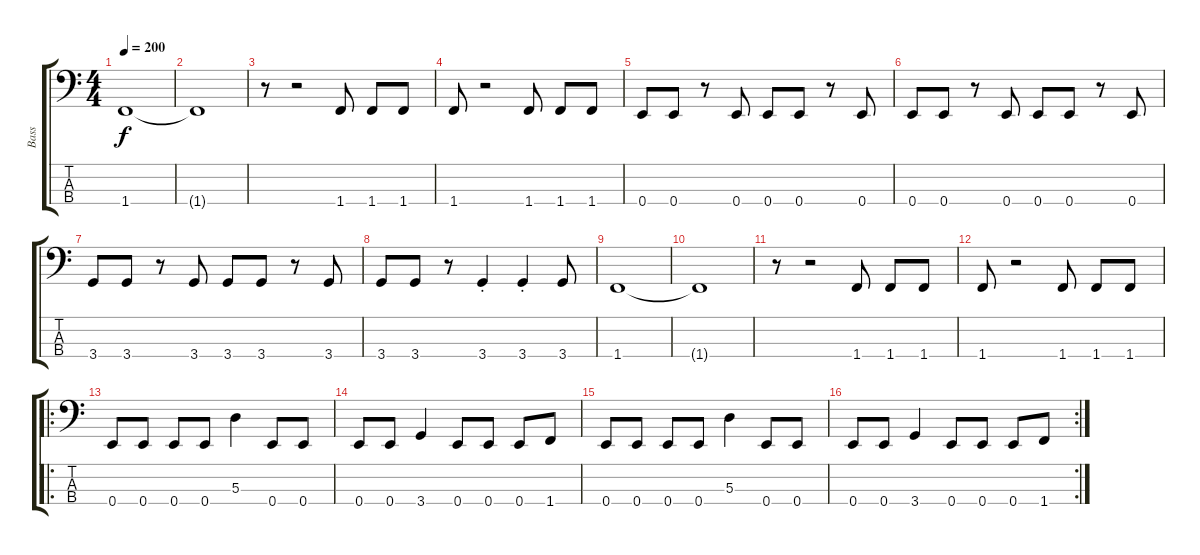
\track ("Bass" "Bass") {instrument electricbasspick}
\staff {score tabs}
\tuning (G2 D2 A1 E1) {hide}
\ts (4 4)
\tempo 200
\clef f4
\ks c
1.4.1{dy f} |
1.4{t}.1 |
r.8 r.2 1.4.8 1.4.8 1.4.8 |
1.4.8 r.2 1.4.8 1.4.8 1.4.8 |
0.4.8 0.4.8 r.8 0.4.8 0.4.8 0.4.8 r.8 0.4.8 |
0.4.8 0.4.8 r.8 0.4.8 0.4.8 0.4.8 r.8 0.4.8 |
3.4.8 3.4.8 r.8 3.4.8 3.4.8 3.4.8 r.8 3.4.8 |
3.4.8 3.4.8 r.8 3.4{st}.4 3.4{st}.4 3.4.8 |
1.4.1 |
1.4{t}.1 |
r.8 r.2 1.4.8 1.4.8 1.4.8 |
1.4.8 r.2 1.4.8 1.4.8 1.4.8 |
\ro
0.4.8 0.4.8 0.4.8 0.4.8 5.3.4 0.4.8 0.4.8 |
0.4.8 0.4.8 3.4.4 0.4.8 0.4.8 0.4.8 1.4.8 |
0.4.8 0.4.8 0.4.8 0.4.8 5.3.4 0.4.8 0.4.8 |
\rc 2
0.4.8 0.4.8 3.4.4 0.4.8 0.4.8 0.4.8 1.4.8
